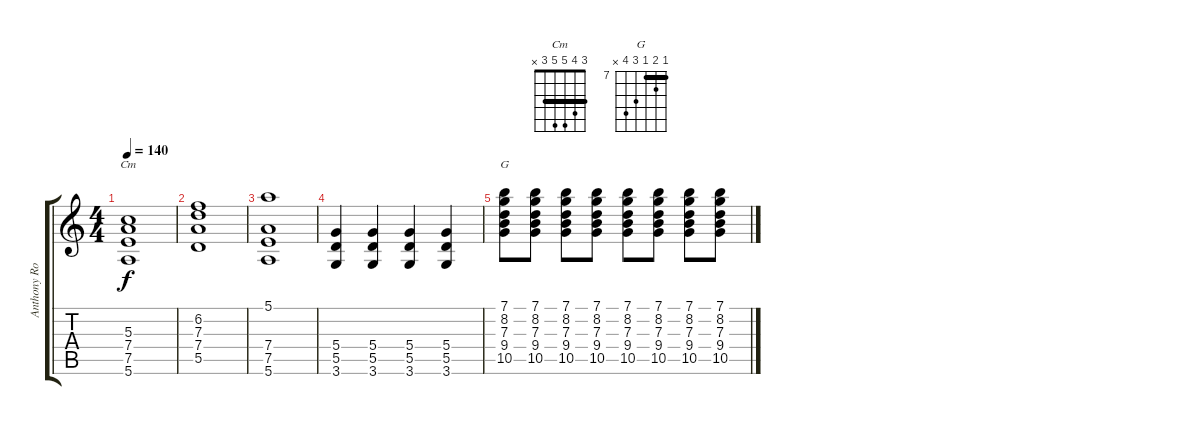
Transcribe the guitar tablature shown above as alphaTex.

\track ("Anthony Rossomando (Rhythm)" "Anthony Ro") {instrument distortionguitar}
\staff {score tabs}
\tuning (E4 B3 G3 D3 A2 E2) {hide}
\chord ("Cm" 3 4 5 5 3 x) {barre 3}
\chord ("G" 7 8 7 9 10 x) {firstfret 7 barre 7}
\ts (4 4)
\tempo 140
\clef g2
\ks c
(5.3 7.4 7.5 5.6).1{ch "Cm" dy f} |
(6.2 7.3 7.4 5.5).1 |
(5.1 7.4 7.5 5.6).1 |
(5.4 5.5 3.6).4 (5.4 5.5 3.6).4 (5.4 5.5 3.6).4 (5.4 5.5 3.6).4 |
(7.1 8.2 7.3 9.4 10.5).8{ch "G"} (7.1 8.2 7.3 9.4 10.5).8 (7.1 8.2 7.3 9.4 10.5).8 (7.1 8.2 7.3 9.4 10.5).8 (7.1 8.2 7.3 9.4 10.5).8 (7.1 8.2 7.3 9.4 10.5).8 (7.1 8.2 7.3 9.4 10.5).8 (7.1 8.2 7.3 9.4 10.5).8
